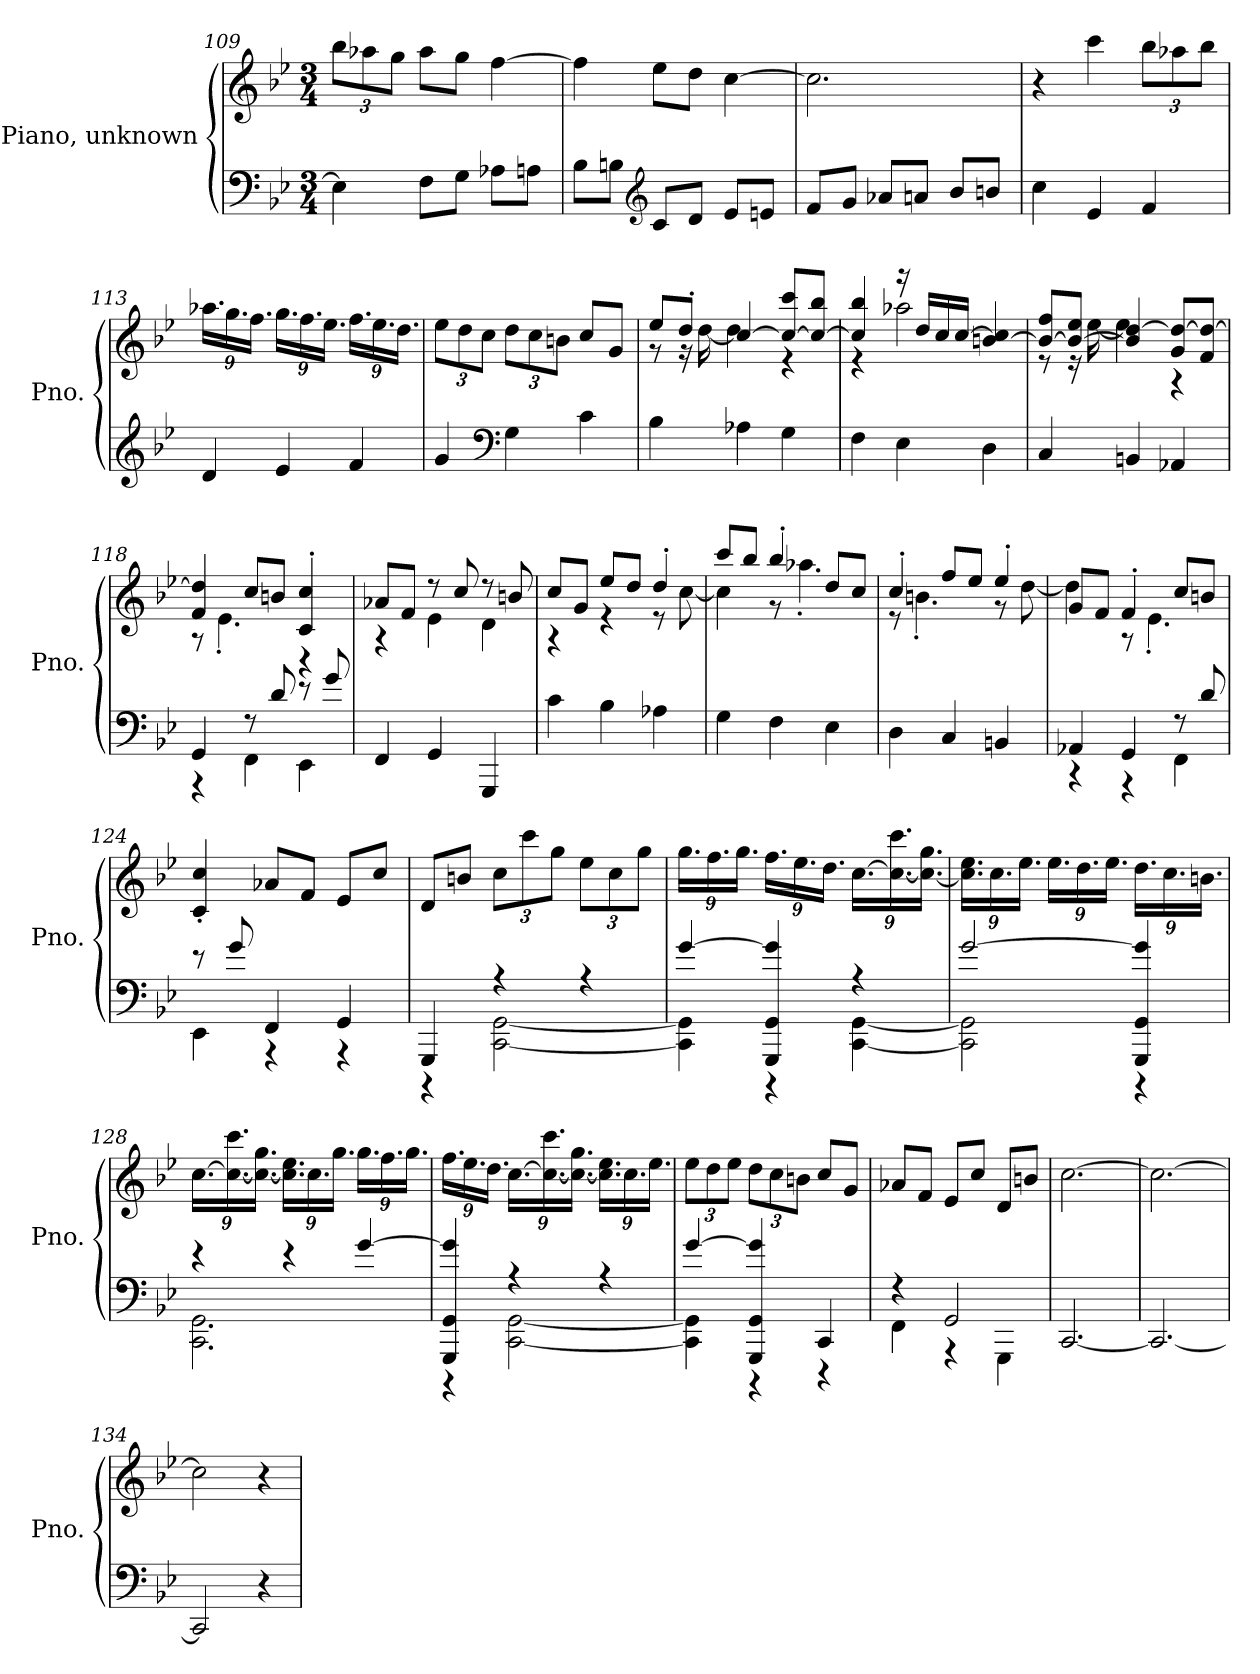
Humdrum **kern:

**kern	**kern
*part1	*part1
*staff2	*staff1
*I"Piano, unknown	*
*I'Pno.	*
*clefF4	*clefG2
*k[b-e-]	*k[b-e-]
*M3/4	*M3/4
*	*Xbrackettup
=109	=109
4E\]	12bb-\L
.	12aa-X\
.	12gg\J
8F\L	8aa-\L
8G\J	8gg\J
8A-X\L	[4ff\
8An\J	.
!!LO:LB:g=z
=110	=110
8B-\L	4ff\]
8Bn\J	.
*clefG2	*
8c/L	8ee-\L
8d/J	8dd\J
8e-/L	[4cc\
8en/J	.
=111	=111
8f/L	2.cc\]
8g/J	.
8a-X/L	.
8an/J	.
8b-/L	.
8bn/J	.
=112	=112
4cc\	4r
4e-/	4ccc\
4f/	12bb-\L
.	12aa-X\
.	12bb-\J
=113	=113
4d/	18.aa-X\LL
.	18.gg\
.	18.ff\JJ
4e-/	18.gg\LL
.	18.ff\
.	18.ee-\JJ
4f/	18.ff\LL
.	18.ee-\
.	18.dd\JJ
!!LO:PB:g=z
=114	=114
4g/	12ee-\L
.	12dd\
.	12cc\J
*clefF4	*
4G\	12dd\L
.	12cc\
.	12bn\J
4c\	8cc/L
.	8g/J
=115	=115
*	*^
4B-\	8ee-/L	8r
.	8dd'/J	16r
.	.	[16dd\
4A-X\	[4cc/	4dd\]
4G\	8cc/_ 8ccc/L	4r
.	8cc/_ 8bb-/J	.
=116	=116	=116
4F\	4cc/] 4bb-/	4r
4E-\	16r	2aa-X\
.	16dd/LL	.
.	16cc/	.
.	[16cc/JJ	.
4D\	[4bn/ 4cc/]	.
=117	=117	=117
4C/	8b/_ 8ff/L	8r
.	8b/_ 8ee-/J	16r
.	.	[16ee-\
4BBn/	4b/] [4dd/	4ee-\]
4AA-X/	8g/ 8dd/_L	4r
.	8f/ 8dd/_J	.
!!LO:LB:g=z	!!
=118	=118	=118
*^	*	*
4GG/	4r	4f/ 4dd/]	8r
.	.	.	4.e-'\
8r	4FF\	8cc/L	.
8d/	.	8bn/J	.
8r	4EE-\	4c/' 4cc/'	4r
8g/	.	.	.
*v	*v	*	*
=119	=119	=119
4FF/	8a-X/L	4r
.	8f/J	.
4GG/	8r	4e-\
.	8cc/	.
4GGG/	8r	4d\
.	8bn/	.
=120	=120	=120
4c\	8cc/L	4r
.	8g/J	.
4B-\	8ee-/L	4r
.	8dd/J	.
4A-X\	4dd'/	8r
.	.	[8cc\
=121	=121	=121
4G\	8ccc/L	4cc\]
.	8bb-/J	.
4F\	4bb-'/	8r
.	.	4.aa-X'\
4E-\	8dd/L	.
.	8cc/J	.
=122	=122	=122
4D\	4cc'/	8r
.	.	4.bn'\
4C/	8ff/L	.
.	8ee-/J	.
4BBn/	4ee-'/	8r
.	.	[8dd\
!!LO:LB:g=z	!!
=123	=123	=123
*^	*	*
4AA-X/	4r	8g/L	4dd\]
.	.	8f/J	.
4GG/	4r	4f'/	8r
.	.	.	4.e-'\
8r	4FF\	8cc/L	.
8d/	.	8bn/J	.
*	*	*v	*v
=124	=124	=124
8r	4EE-\	4c/' 4cc/'
8g/	.	.
4FF/	4r	8a-X/L
.	.	8f/J
4GG/	4r	8e-/L
.	.	8cc/J
=125	=125	=125
4GGG/	4r	8d/L
.	.	8bn/J
4r	[2CC\ [2GG\	12cc\L
.	.	12ccc\
.	.	12gg\J
4r	.	12ee-\L
.	.	12cc\
.	.	12gg\J
=126	=126	=126
[4g/	4CC\] 4GG\]	18.gg\LL
.	.	18.ff\
.	.	18.gg\JJ
4GGG/ 4GG/ 4g/]	4r	18.ff\LL
.	.	18.ee-\
.	.	18.dd\JJ
4r	[4CC\ [4GG\	[18.cc\LL
.	.	18.cc\_ 18.ccc\
.	.	18.cc\_ 18.gg\JJ
!!LO:LB:g=z
=127	=127	=127
[2g/	2CC\] 2GG\]	18.cc\] 18.ee-\LL
.	.	18.cc\
.	.	18.ee-\JJ
.	.	18.ee-\LL
.	.	18.dd\
.	.	18.ee-\JJ
4GGG/ 4GG/ 4g/]	4r	18.dd\LL
.	.	18.cc\
.	.	18.bn\JJ
=128	=128	=128
4r	2.CC\ 2.GG\	[18.cc\LL
.	.	18.cc\_ 18.ccc\
.	.	18.cc\_ 18.gg\JJ
4r	.	18.cc\] 18.ee-\LL
.	.	18.cc\
.	.	18.gg\JJ
[4g/	.	18.gg\LL
.	.	18.ff\
.	.	18.gg\JJ
=129	=129	=129
4GGG/ 4GG/ 4g/]	4r	18.ff\LL
.	.	18.ee-\
.	.	18.dd\JJ
4r	[2CC\ [2GG\	[18.cc\LL
.	.	18.cc\_ 18.ccc\
.	.	18.cc\_ 18.gg\JJ
4r	.	18.cc\] 18.ee-\LL
.	.	18.cc\
.	.	18.ee-\JJ
!!LO:LB:g=z
=130	=130	=130
[4g/	4CC\] 4GG\]	12ee-\L
.	.	12dd\
.	.	12ee-\J
4GGG/ 4GG/ 4g/]	4r	12dd\L
.	.	12cc\
.	.	12bn\J
4CC/	4r	8cc/L
.	.	8g/J
=131	=131	=131
4r	4FF\	8a-X/L
.	.	8f/J
2GG/	4r	8e-/L
.	.	8cc/J
.	4GGG\	8d/L
.	.	8bn/J
*v	*v	*
=132	=132
[2.CC/	[2.cc\
=133	=133
2.CC/_	2.cc\_
=134	=134
2CC/]	2cc\]
4r	4r
=	=
*-	*-
